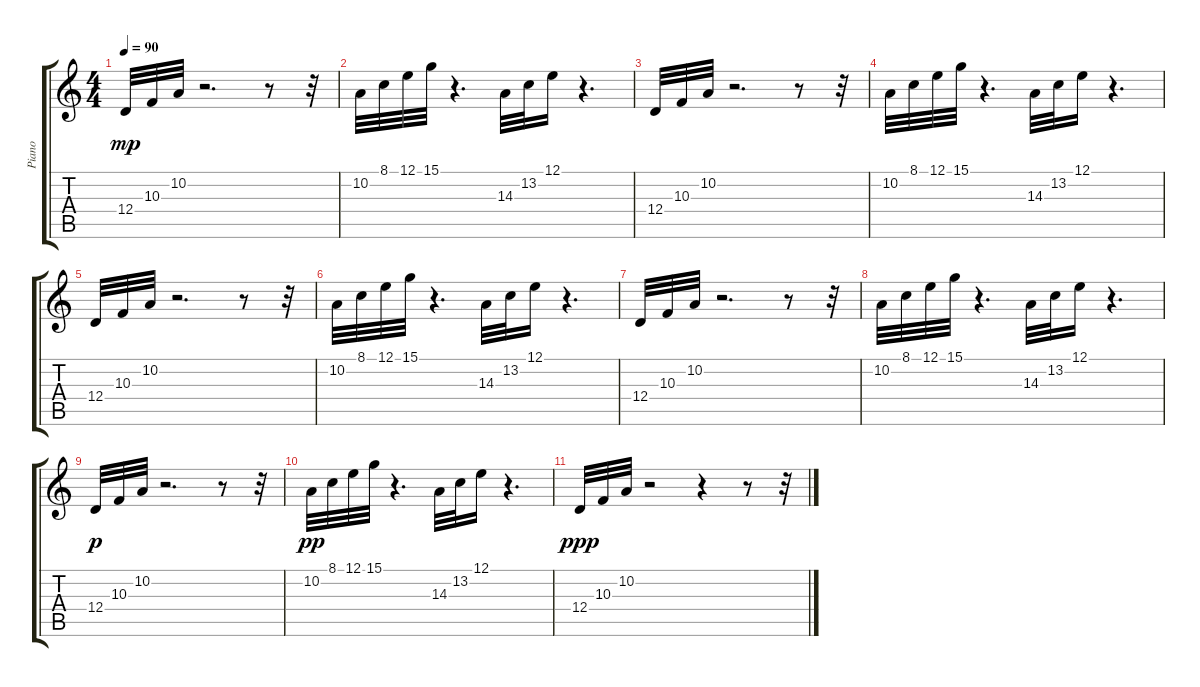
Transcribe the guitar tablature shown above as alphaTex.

\track ("Piano" "Piano") {instrument acousticgrandpiano}
\staff {score tabs}
\tuning (E4 B3 G3 D3 A2 E2) {hide}
\ts (4 4)
\tempo 90
\clef g2
\ks c
12.4.32{dy mp} 10.3.32 10.2.32 r.2{d} r.8 r.32 |
10.2.32 8.1.32 12.1.32 15.1.32 r.4{d} 14.3.32 13.2.32 12.1.16 r.4{d} |
12.4.32 10.3.32 10.2.32 r.2{d} r.8 r.32 |
10.2.32 8.1.32 12.1.32 15.1.32 r.4{d} 14.3.32 13.2.32 12.1.16 r.4{d} |
12.4.32 10.3.32 10.2.32 r.2{d} r.8 r.32 |
10.2.32 8.1.32 12.1.32 15.1.32 r.4{d} 14.3.32 13.2.32 12.1.16 r.4{d} |
12.4.32 10.3.32 10.2.32 r.2{d} r.8 r.32 |
10.2.32 8.1.32 12.1.32 15.1.32 r.4{d} 14.3.32 13.2.32 12.1.16 r.4{d} |
12.4.32{dy p} 10.3.32 10.2.32 r.2{d} r.8 r.32 |
10.2.32{dy pp} 8.1.32 12.1.32 15.1.32 r.4{d} 14.3.32 13.2.32 12.1.16 r.4{d} |
12.4.32{dy ppp} 10.3.32 10.2.32 r.2 r.4 r.8 r.32
